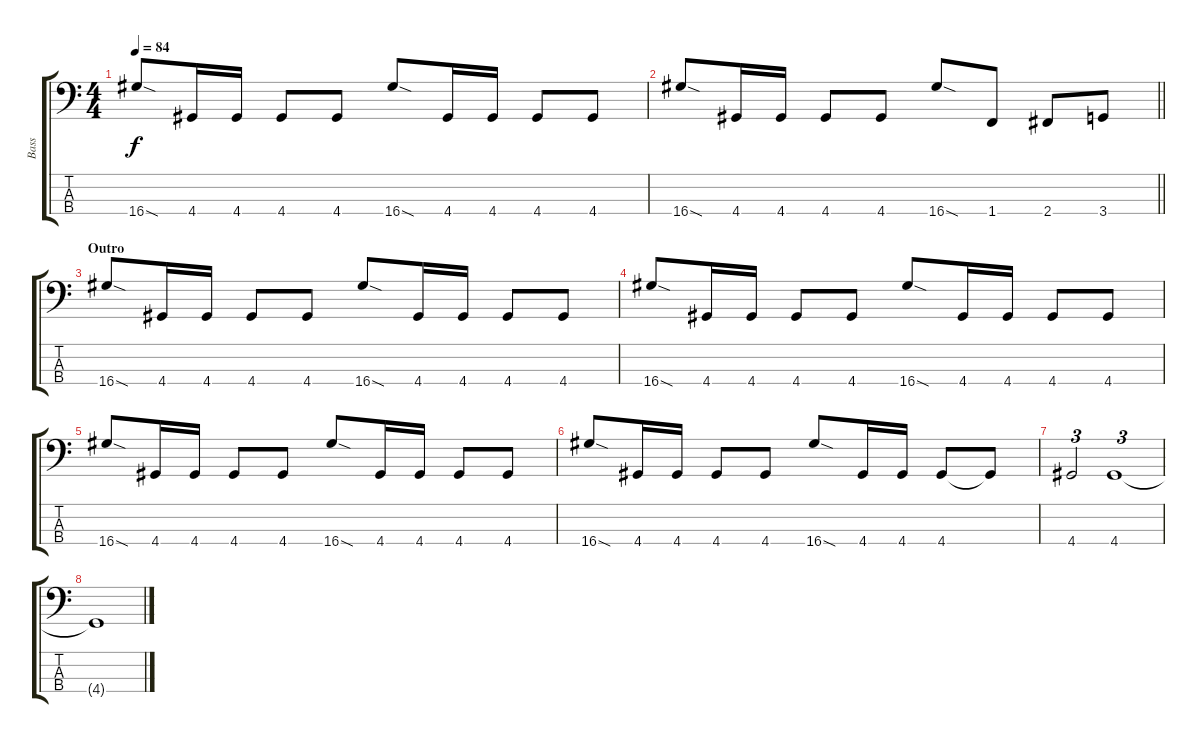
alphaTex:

\track ("Bass" "Bass") {instrument electricbassfinger}
\staff {score tabs}
\tuning (G2 D2 A1 E1) {hide}
\ts (4 4)
\tempo 84
\clef f4
\ks c
16.4{sod}.8{dy f} 4.4.16 4.4.16 4.4.8 4.4.8 16.4{sod}.8 4.4.16 4.4.16 4.4.8 4.4.8 |
\barLineRight lightlight
16.4{sod}.8 4.4.16 4.4.16 4.4.8 4.4.8 16.4{sod}.8 1.4.8 2.4.8 3.4.8 |
\section ("" "Outro")
16.4{sod}.8 4.4.16 4.4.16 4.4.8 4.4.8 16.4{sod}.8 4.4.16 4.4.16 4.4.8 4.4.8 |
16.4{sod}.8 4.4.16 4.4.16 4.4.8 4.4.8 16.4{sod}.8 4.4.16 4.4.16 4.4.8 4.4.8 |
16.4{sod}.8 4.4.16 4.4.16 4.4.8 4.4.8 16.4{sod}.8 4.4.16 4.4.16 4.4.8 4.4.8 |
16.4{sod}.8 4.4.16 4.4.16 4.4.8 4.4.8 16.4{sod}.8 4.4.16 4.4.16 4.4.8 4.4{t}.8 |
4.4.2{tu (3 2)} 4.4.1{tu (3 2)} |
4.4{t}.1
